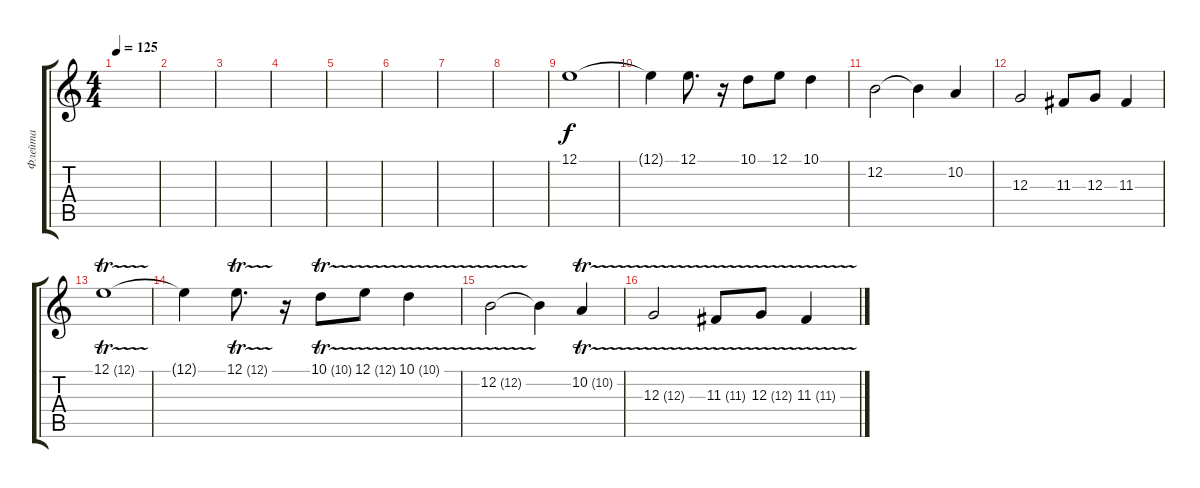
\track ("Флейта" "Флейта") {instrument panflute}
\staff {score tabs}
\tuning (E4 B3 G3 D3 A2 E2) {hide}
\ts (4 4)
\tempo 125
\clef g2
\ks c
|
|
|
|
|
|
|
|
12.1.1{volume 7 instrument panflute} |
12.1{t}.4 12.1.8{d} r.16 10.1.8 12.1.8 10.1.4 |
12.2.2 12.2{t}.4 10.2.4 |
12.3.2 11.3.8 12.3.8 11.3.4 |
12.1{tr (12 32)}.1 |
12.1{t}.4 12.1{tr (12 32)}.8{d} r.16 10.1{tr (10 32)}.8 12.1{tr (12 32)}.8 10.1{tr (10 32)}.4 |
12.2{tr (12 32)}.2 12.2{t}.4 10.2{tr (10 32)}.4 |
12.3{tr (12 32)}.2 11.3{tr (11 32)}.8 12.3{tr (12 32)}.8 11.3{tr (11 32)}.4
